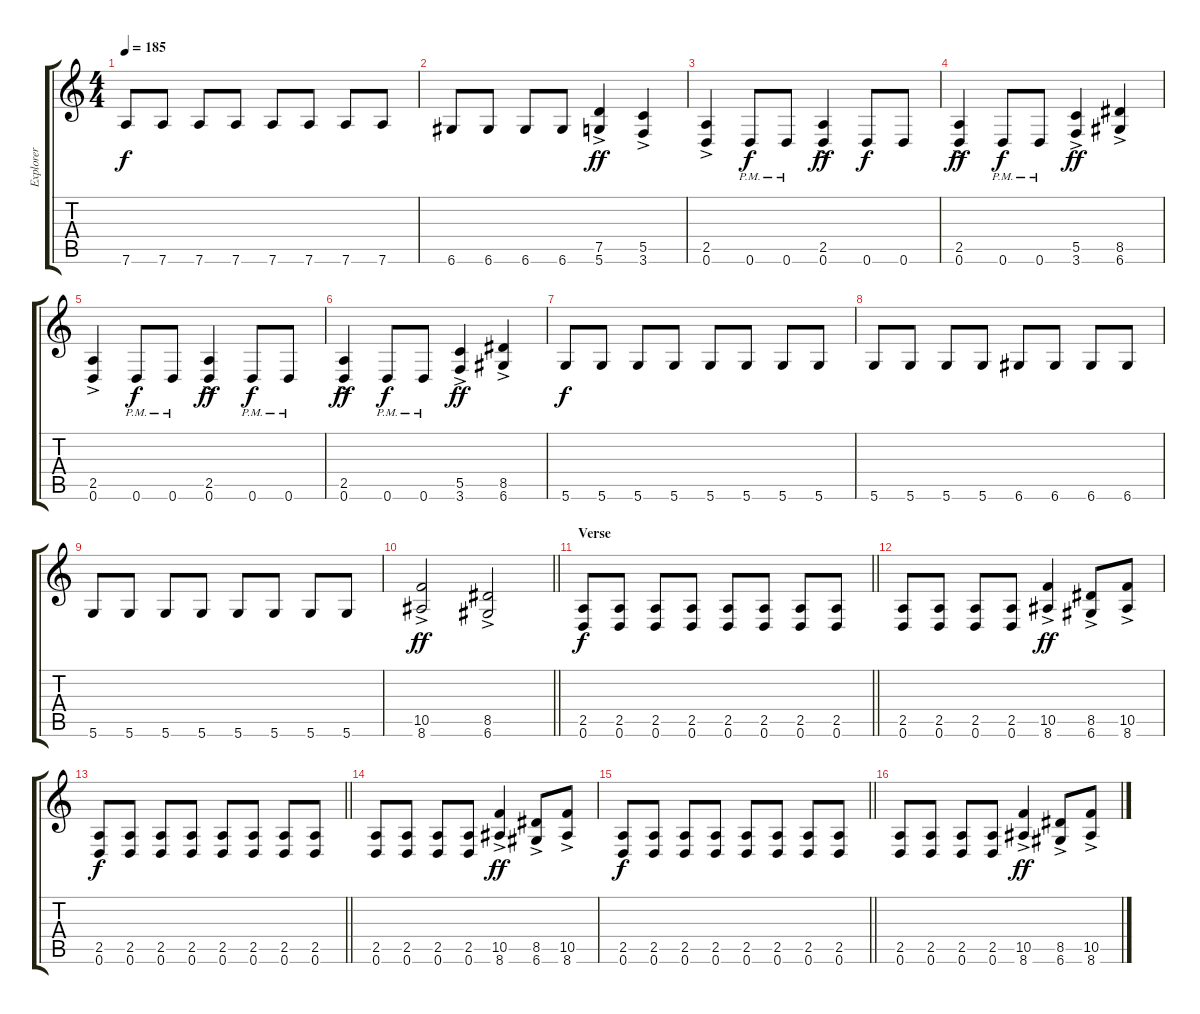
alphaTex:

\track ("Explorer" "Explorer") {instrument distortionguitar}
\staff {score tabs}
\tuning (D4 A3 F3 C3 G2 D2) {hide}
\ts (4 4)
\tempo 185
\clef g2
\ks c
7.6.8{dy f} 7.6.8 7.6.8 7.6.8 7.6.8 7.6.8 7.6.8 7.6.8 |
6.6.8 6.6.8 6.6.8 6.6.8 (7.5{ac} 5.6{ac}).4{dy ff} (5.5{ac} 3.6{ac}).4 |
(2.5{ac} 0.6{ac}).4 0.6{pm}.8{dy f} 0.6{pm}.8 (2.5{ac} 0.6{ac}).4{dy ff} 0.6.8{dy f} 0.6.8 |
(2.5{ac} 0.6{ac}).4{dy ff} 0.6{pm}.8{dy f} 0.6{pm}.8 (5.5{ac} 3.6{ac}).4{dy ff} (8.5{ac} 6.6{ac}).4 |
(2.5{ac} 0.6{ac}).4 0.6{pm}.8{dy f} 0.6{pm}.8 (2.5{ac} 0.6{ac}).4{dy ff} 0.6{pm}.8{dy f} 0.6{pm}.8 |
(2.5{ac} 0.6{ac}).4{dy ff} 0.6{pm}.8{dy f} 0.6{pm}.8 (5.5{ac} 3.6{ac}).4{dy ff} (8.5{ac} 6.6{ac}).4 |
5.6.8{dy f} 5.6.8 5.6.8 5.6.8 5.6.8 5.6.8 5.6.8 5.6.8 |
5.6.8 5.6.8 5.6.8 5.6.8 6.6.8 6.6.8 6.6.8 6.6.8 |
5.6.8 5.6.8 5.6.8 5.6.8 5.6.8 5.6.8 5.6.8 5.6.8 |
\barLineRight lightlight
(10.5{ac} 8.6{ac}).2{dy ff} (8.5{ac} 6.6{ac}).2 |
\section ("" "Verse")
\barLineRight lightlight
(2.5 0.6).8{dy f} (2.5 0.6).8 (2.5 0.6).8 (2.5 0.6).8 (2.5 0.6).8 (2.5 0.6).8 (2.5 0.6).8 (2.5 0.6).8 |
(2.5 0.6).8 (2.5 0.6).8 (2.5 0.6).8 (2.5 0.6).8 (10.5{ac} 8.6{ac}).4{dy ff} (8.5{ac} 6.6{ac}).8 (10.5{ac} 8.6{ac}).8 |
\barLineRight lightlight
(2.5 0.6).8{dy f} (2.5 0.6).8 (2.5 0.6).8 (2.5 0.6).8 (2.5 0.6).8 (2.5 0.6).8 (2.5 0.6).8 (2.5 0.6).8 |
(2.5 0.6).8 (2.5 0.6).8 (2.5 0.6).8 (2.5 0.6).8 (10.5{ac} 8.6{ac}).4{dy ff} (8.5{ac} 6.6{ac}).8 (10.5{ac} 8.6{ac}).8 |
\barLineRight lightlight
(2.5 0.6).8{dy f} (2.5 0.6).8 (2.5 0.6).8 (2.5 0.6).8 (2.5 0.6).8 (2.5 0.6).8 (2.5 0.6).8 (2.5 0.6).8 |
\section ("" "")
(2.5 0.6).8 (2.5 0.6).8 (2.5 0.6).8 (2.5 0.6).8 (10.5{ac} 8.6{ac}).4{dy ff} (8.5{ac} 6.6{ac}).8 (10.5{ac} 8.6{ac}).8
